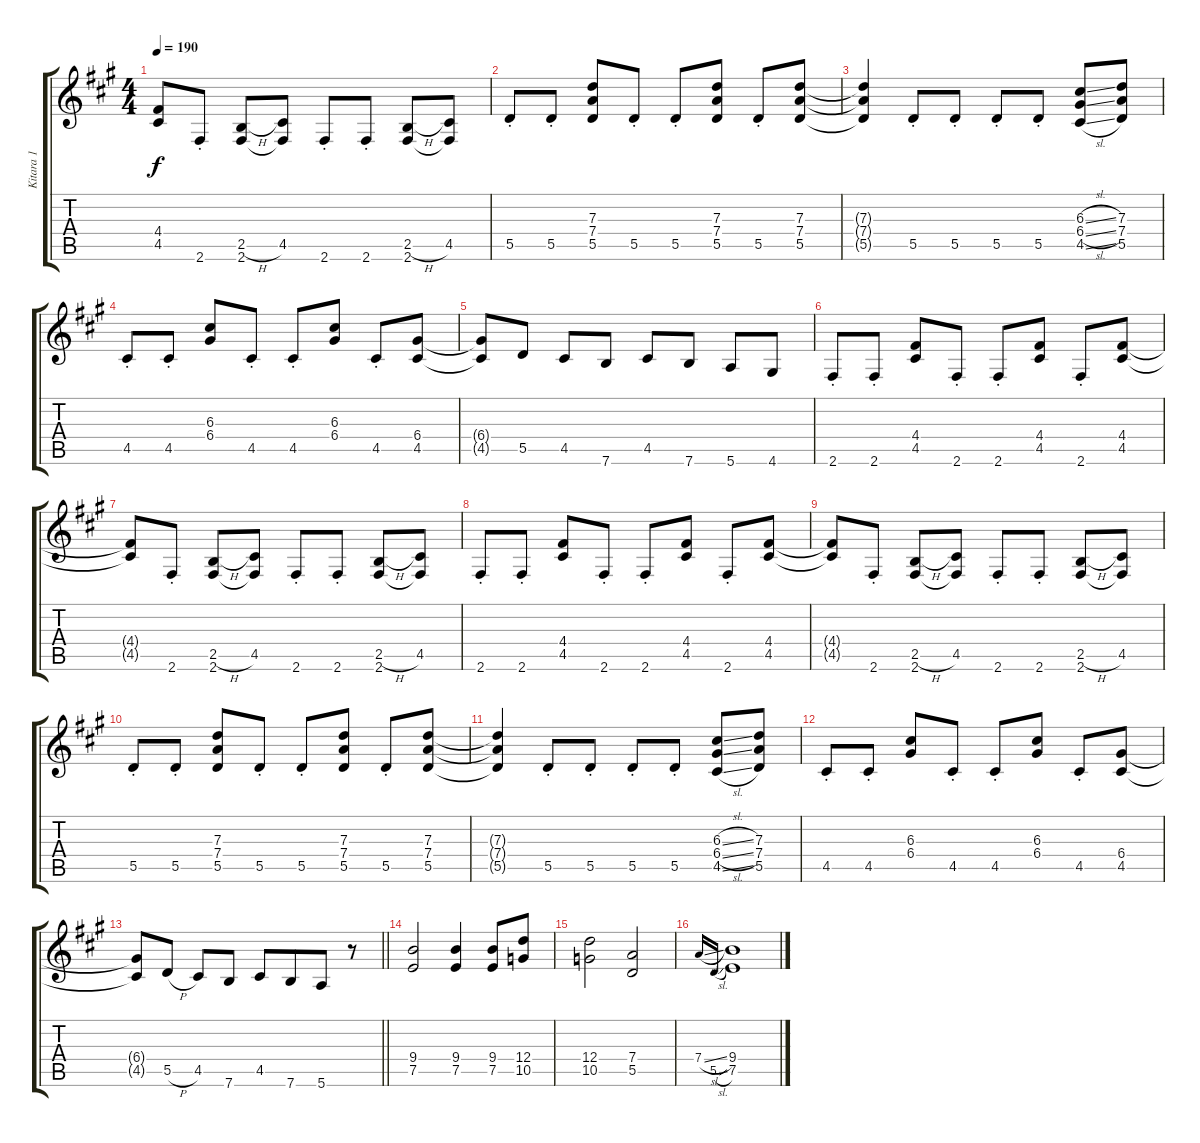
\track ("Kitara 1" "Kitara 1") {instrument distortionguitar}
\staff {score tabs}
\tuning (E4 B3 G3 D3 A2 E2) {hide}
\ts (4 4)
\tempo 190
\clef g2
\ks a
(4.4{t} 4.5{t}).8{dy f} 2.6{st}.8 (2.5{h} 2.6).8 (4.5 2.6{t}).8 2.6{st}.8 2.6{st}.8 (2.5{h} 2.6).8 (4.5 2.6{t}).8 |
5.5{st}.8 5.5{st}.8 (7.3 7.4 5.5).8 5.5{st}.8 5.5{st}.8 (7.3 7.4 5.5).8 5.5{st}.8 (7.3 7.4 5.5).8 |
(7.3{t} 7.4{t} 5.5{t}).4 5.5{st}.8 5.5{st}.8 5.5{st}.8 5.5{st}.8 (6.3{sl} 6.4{sl} 4.5{sl}).8 (7.3 7.4 5.5).8 |
4.5{st}.8 4.5{st}.8 (6.3 6.4).8 4.5{st}.8 4.5{st}.8 (6.3 6.4).8 4.5{st}.8 (6.4 4.5).8 |
(6.4{t} 4.5{t}).8 5.5.8 4.5.8 7.6.8 4.5.8 7.6.8 5.6.8 4.6.8 |
2.6{st}.8 2.6{st}.8 (4.4 4.5).8 2.6{st}.8 2.6{st}.8 (4.4 4.5).8 2.6{st}.8 (4.4 4.5).8 |
(4.4{t} 4.5{t}).8 2.6{st}.8 (2.5{h} 2.6).8 (4.5 2.6{t}).8 2.6{st}.8 2.6{st}.8 (2.5{h} 2.6).8 (4.5 2.6{t}).8 |
2.6{st}.8 2.6{st}.8 (4.4 4.5).8 2.6{st}.8 2.6{st}.8 (4.4 4.5).8 2.6{st}.8 (4.4 4.5).8 |
(4.4{t} 4.5{t}).8 2.6{st}.8 (2.5{h} 2.6).8 (4.5 2.6{t}).8 2.6{st}.8 2.6{st}.8 (2.5{h} 2.6).8 (4.5 2.6{t}).8 |
5.5{st}.8 5.5{st}.8 (7.3 7.4 5.5).8 5.5{st}.8 5.5{st}.8 (7.3 7.4 5.5).8 5.5{st}.8 (7.3 7.4 5.5).8 |
(7.3{t} 7.4{t} 5.5{t}).4 5.5{st}.8 5.5{st}.8 5.5{st}.8 5.5{st}.8 (6.3{sl} 6.4{sl} 4.5{sl}).8 (7.3 7.4 5.5).8 |
4.5{st}.8 4.5{st}.8 (6.3 6.4).8 4.5{st}.8 4.5{st}.8 (6.3 6.4).8 4.5{st}.8 (6.4 4.5).8 |
\barLineRight lightlight
(6.4{t} 4.5{t}).8 5.5{h}.8 4.5.8 7.6.8 4.5.8 7.6.8{beam merge} 5.6.8 r.8 |
(9.4 7.5).2 (9.4 7.5).4 (9.4 7.5).8 (12.4 10.5).8 |
(12.4 10.5).2 (7.4 5.5).2 |
7.4{sl}.16{gr onbeat} 5.5{sl}.16{gr onbeat} (9.4 7.5).1
